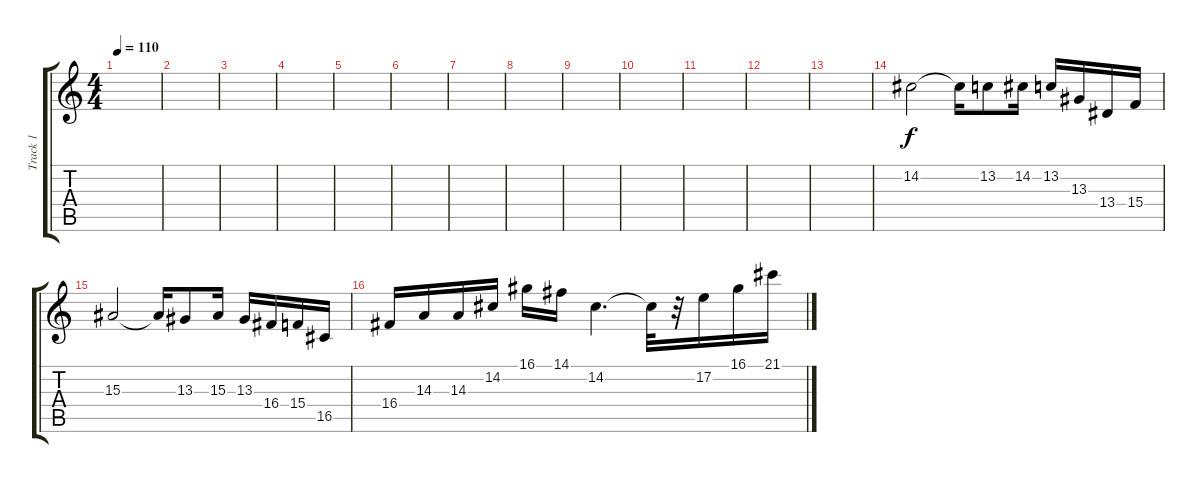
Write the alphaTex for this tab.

\track ("Track 1" "Track 1") {instrument violin}
\staff {score tabs}
\tuning (E4 B3 G3 D3 A2 E2) {hide}
\ts (4 4)
\tempo 110
\clef g2
\ks c
|
|
|
|
|
|
|
|
|
|
|
|
|
14.2.2 14.2{t}.16 13.2.8 14.2.16 13.2.16 13.3.16 13.4.16 15.4.16 |
15.3.2 15.3{t}.16 13.3.8 15.3.16 13.3.16 16.4.16 15.4.16 16.5.16 |
16.4.16 14.3.16 14.3.16 14.2.16 16.1.16 14.1.16 14.2.4{d} 14.2{t}.32 r.32 17.2.16 16.1.16 21.1.16
